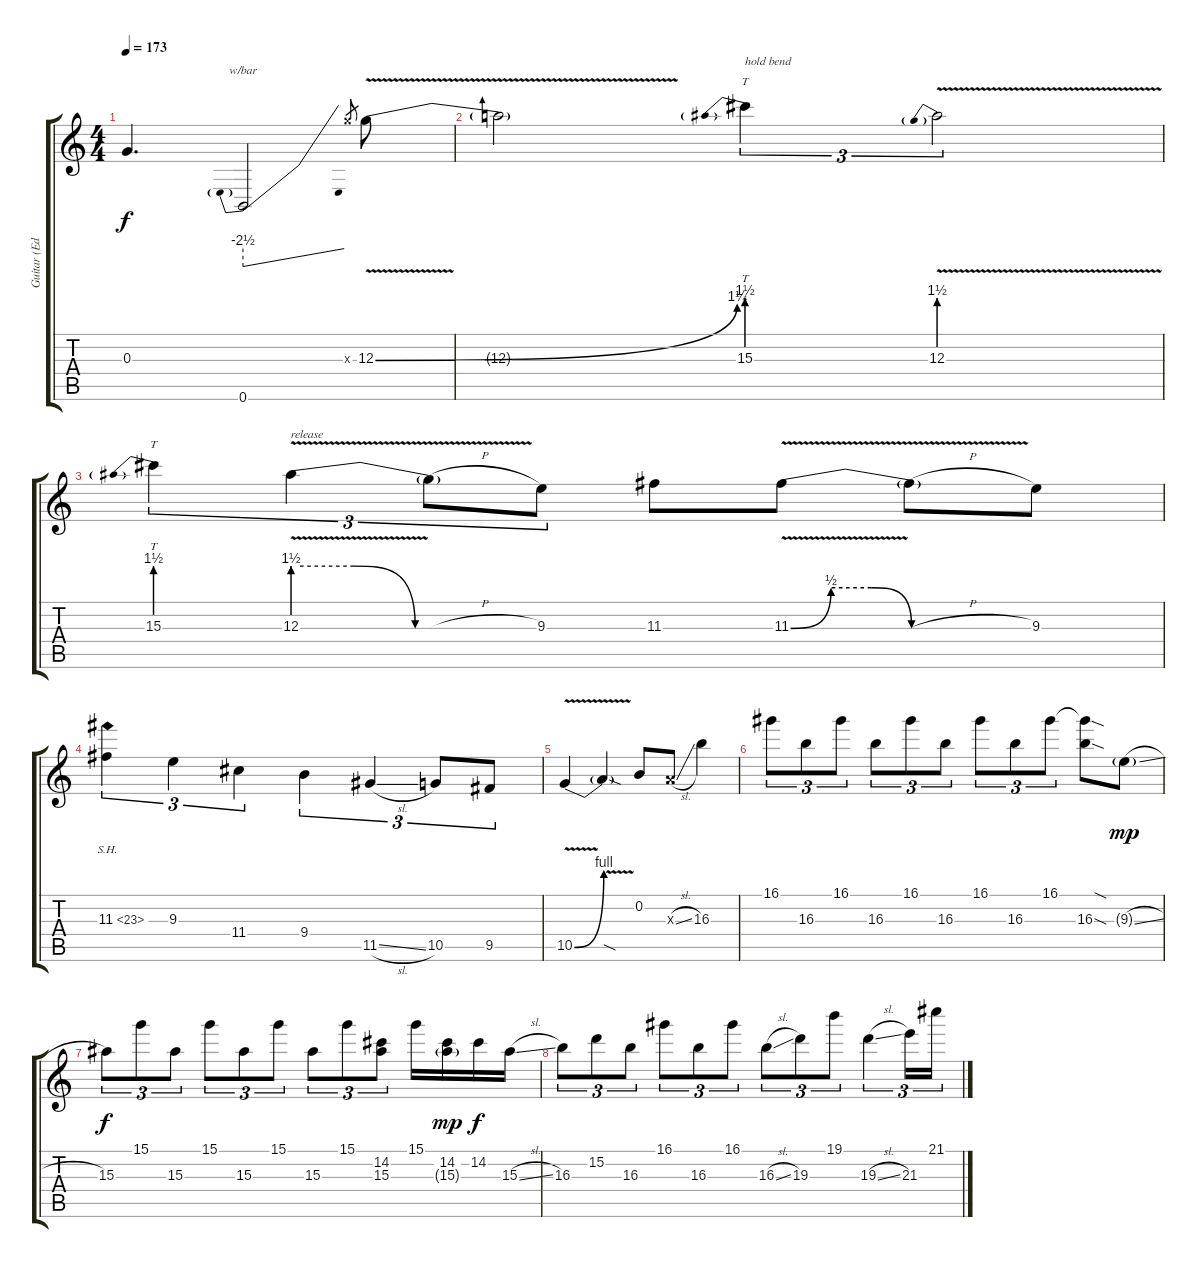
\track ("Guitar (Eddie Van Halen)" "Guitar (Ed") {instrument distortionguitar}
\staff {score tabs}
\tuning (E4 B3 G3 D3 A2 E2) {hide}
\ts (4 4)
\tempo 173
\clef g2
\ks c
0.3{t}.4{d dy f} 0.6.2{tbe (predivedive default 0 -10 60 0)} 12.3{x}.8{gr} 12.3{be (bend 0 0 60 5) v}.8 |
12.3{t}.2 15.3{be (prebend 0 6 60 6)}.4{tt tu (3 2) txt "hold bend"} 12.3{be (prebend 0 6 60 6) v}.2{tu (3 2)} |
15.3{be (prebend 0 6 60 6)}.4{tt tu (3 2)} 12.3{be (custom 0 6 15 6 30 0 60 0) v}.4{tu (3 2) txt "release"} 12.3{h t}.8{tu (3 2)} 9.3.8{tu (3 2)} 11.3.8 11.3{be (custom 0 0 10 2 20 2 30 0 60 0) v}.8 11.3{h t}.8 9.3.8 |
11.3{sh 12}.4{tu (3 2)} 9.3.4{tu (3 2)} 11.4.4{tu (3 2)} 9.4.4{tu (3 2)} 11.5{sl}.4{tu (3 2)} 10.5.8{tu (3 2)} 9.5.8{tu (3 2)} |
10.5{be (bend 0 0 60 4) v}.4 10.5{v sod t}.4 0.2.8 2.3{sl x}.8 16.3.4 |
16.1.8{tu (3 2)} 16.3.8{tu (3 2)} 16.1.8{tu (3 2)} 16.3.8{tu (3 2)} 16.1.8{tu (3 2)} 16.3.8{tu (3 2)} 16.1.8{tu (3 2)} 16.3.8{tu (3 2)} 16.1.8{tu (3 2)} (16.1{sod t} 16.3{sod}).8 9.3{sl g}.8{dy mp} |
15.3.8{tu (3 2) dy f} 15.1.8{tu (3 2)} 15.3.8{tu (3 2)} 15.1.8{tu (3 2)} 15.3.8{tu (3 2)} 15.1.8{tu (3 2)} 15.3.8{tu (3 2)} 15.1.8{tu (3 2)} (14.2 15.3).8{tu (3 2)} 15.1.16 (14.2 15.3{g}).16{dy mp} 14.2.16{dy f} 15.3{sl}.16 |
16.3.8{tu (3 2)} 15.2.8{tu (3 2)} 16.3.8{tu (3 2)} 16.1.8{tu (3 2)} 16.3.8{tu (3 2)} 16.1.8{tu (3 2)} 16.3{sl}.8{tu (3 2)} 19.3.8{tu (3 2)} 19.1.8{tu (3 2)} 19.3{sl}.4{tu (3 2)} 21.3.16{tu (3 2)} 21.1.16{tu (3 2)}
